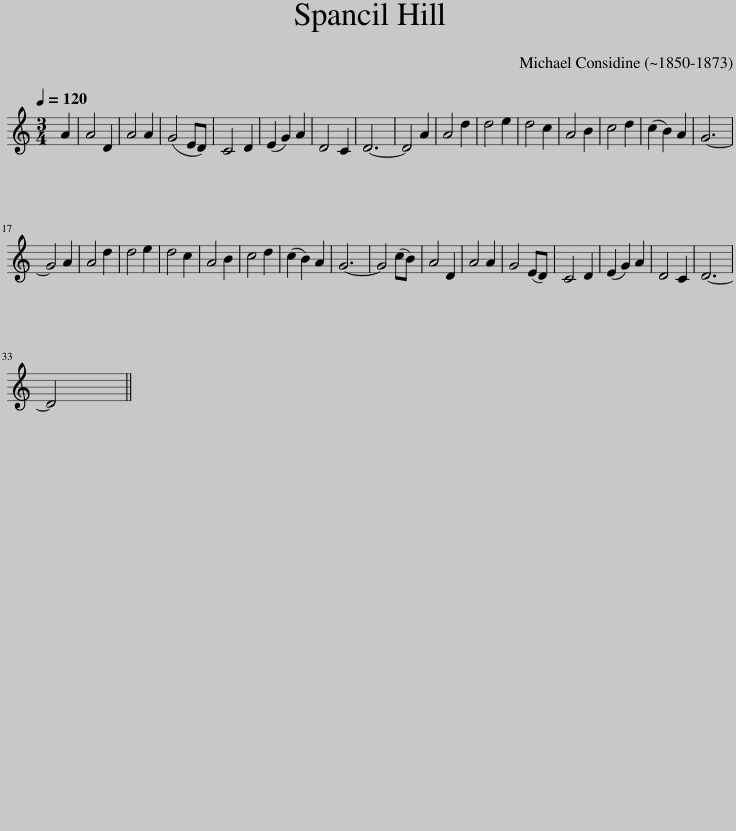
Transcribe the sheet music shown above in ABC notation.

X:1
L:1/8
Q:1/4=120
M:3/4
I:linebreak $
K:C
V:1 treble
V:1
 A2 | A4 D2 | A4 A2 | (G4 ED) | C4 D2 | %5
 (E2 G2) A2 | D4 C2 | D6- | D4 A2 | A4 d2 | %10
 d4 e2 | d4 c2 | A4 B2 | c4 d2 | (c2 B2) A2 | %15
 G6- |$ G4 A2 | A4 d2 | d4 e2 | d4 c2 | %20
 A4 B2 | c4 d2 | (c2 B2) A2 | G6- | G4 (cB) | %25
 A4 D2 | A4 A2 | G4 (ED) | C4 D2 | (E2 G2) A2 | %30
 D4 C2 | D6- |$ D4 || %33
